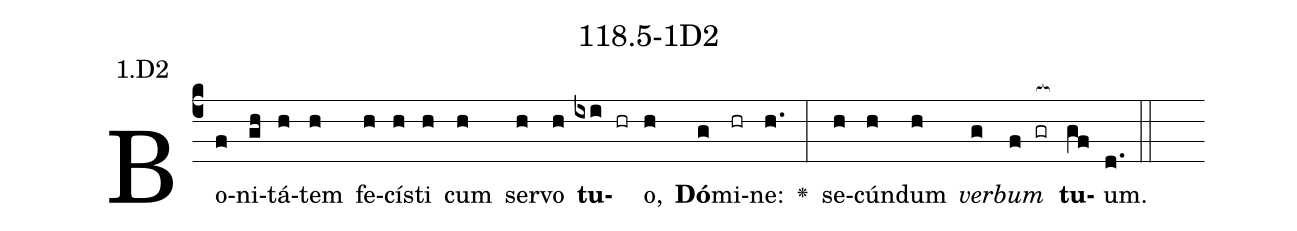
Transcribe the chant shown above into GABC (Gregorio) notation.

name: 118.5-1D2;
annotation: 1.D2;
%%
(c4)Bo(f)ni(gh)tá(h)tem(h) fe(h)cís(h)ti(h) cum(h) ser(h)vo(h) <b>tu</b>(ixi hr)o,(h) <b>Dó</b>(g)mi(hr)ne:(h.) <v>\greheightstar</v>(:) se(h)cún(h)dum(h) <i>ver</i>(g)<i>bum</i>(f gr[ocb:1{]) <b>tu</b>(gf[ocb:0}])um.(d.) (::)


%E(h) u(h) o(g) u(f) a(gf) e.(d.) (::)
